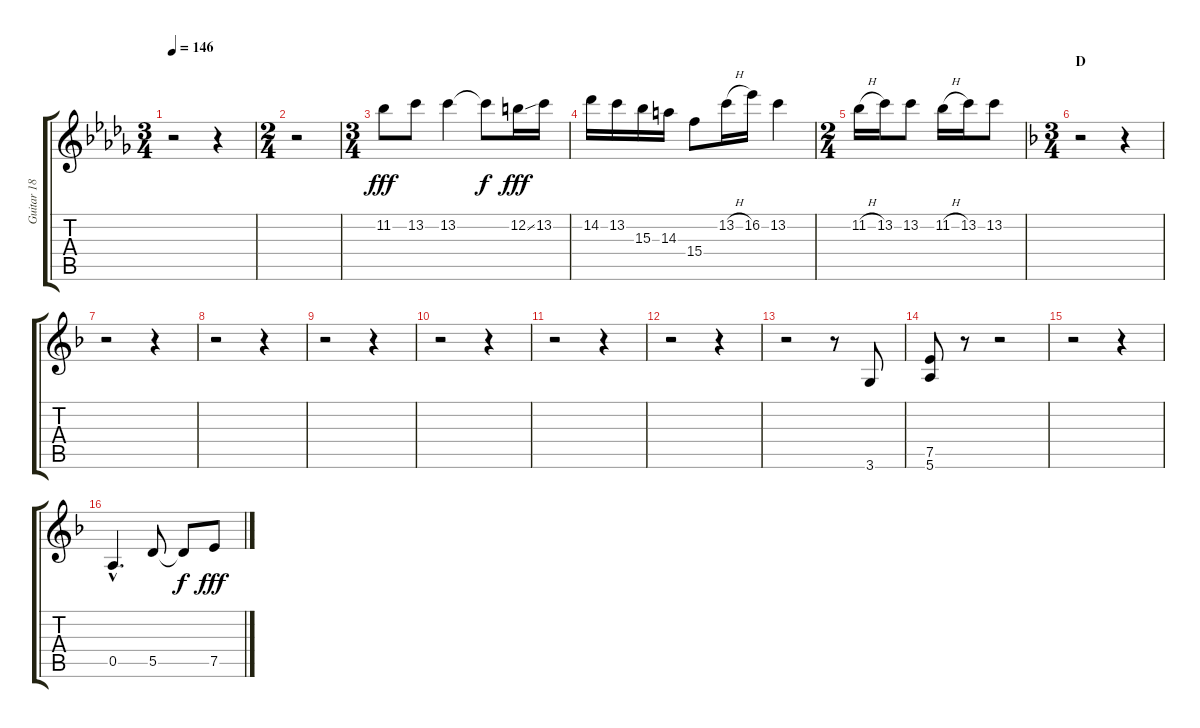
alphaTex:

\track ("Guitar 18" "Guitar 18") {instrument distortionguitar}
\staff {score tabs}
\tuning (E4 B3 G3 D3 A2 E2) {hide}
\ts (3 4)
\tempo 146
\clef g2
\ks db
r.2{dy fff} r.4 |
\ts (2 4)
r.2 |
\ts (3 4)
11.2.8 13.2.8 13.2.4 13.2{t}.8{dy f} 12.2{ss}.16{dy fff} 13.2.16 |
14.2.16 13.2.16 15.3.16 14.3.16 15.4.8 13.2{h}.16 16.2.16 13.2.4 |
\ts (2 4)
11.2{h}.16 13.2.16 13.2.8 11.2{h}.16 13.2.16 13.2.8 |
\ts (3 4)
\section ("" "D")
\ks f
r.2 r.4 |
r.2 r.4 |
r.2 r.4 |
r.2 r.4 |
r.2 r.4 |
r.2 r.4 |
r.2 r.4 |
r.2 r.8 3.6.8 |
(7.5 5.6).8 r.8 r.2 |
r.2 r.4 |
0.5{hac}.4{d} 5.5.8 5.5{t}.8{dy f} 7.5.8{dy fff}
